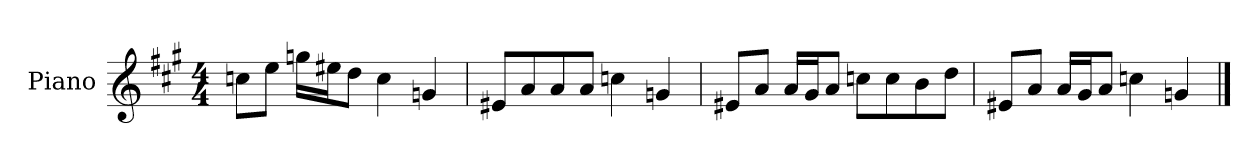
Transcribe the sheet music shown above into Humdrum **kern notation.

**kern
*part1
*staff1
*I"Piano
*I'P-no
*clefG2
*k[f#c#g#]
*M4/4
*MM90
=1
8ccn\L
8ee\J
16ggn\LL
16ee#X\J
8dd\J
4cc\
4gn/
=2
8e#X/L
8a/
8a/
8a/J
4ccn\
4gn/
=3
8e#X/L
8a/J
16a/LL
16g#/J
8a/J
8ccn\L
8cc\
8b\
8dd\J
=4
8e#X/L
8a/J
16a/LL
16g#/J
8a/J
4ccn\
4gn/
==
*-
